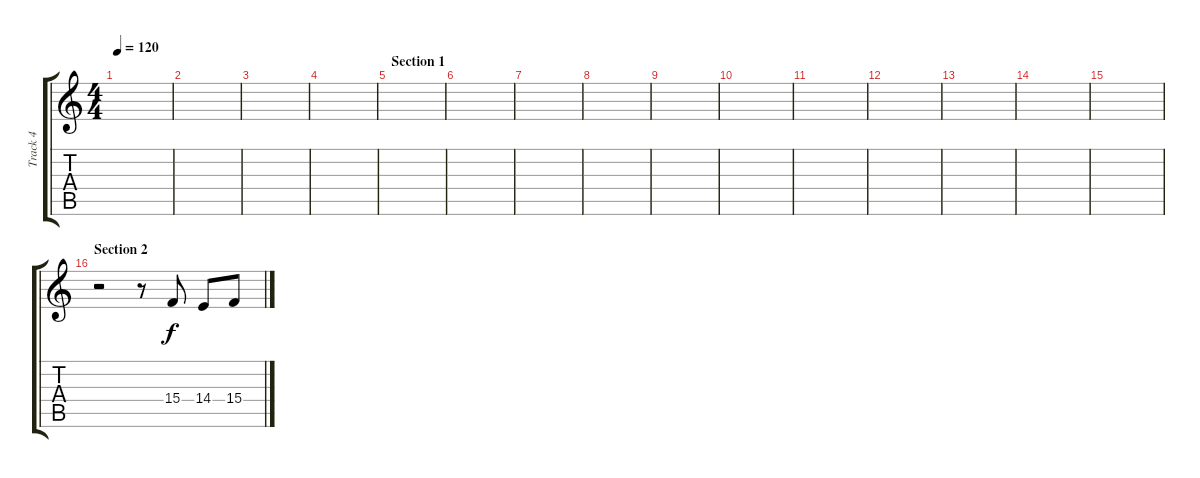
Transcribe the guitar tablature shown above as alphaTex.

\track ("Track 4" "Track 4") {instrument flute}
\staff {score tabs}
\tuning (E4 B3 G3 D3 A2 E2) {hide}
\ts (4 4)
\tempo 120
\clef g2
\ks c
|
|
|
|
\section ("" "Section 1")
|
|
|
|
|
|
|
|
|
|
|
\section ("" "Section 2")
r.2{volume 15} r.8 15.4.8 14.4.8 15.4.8
